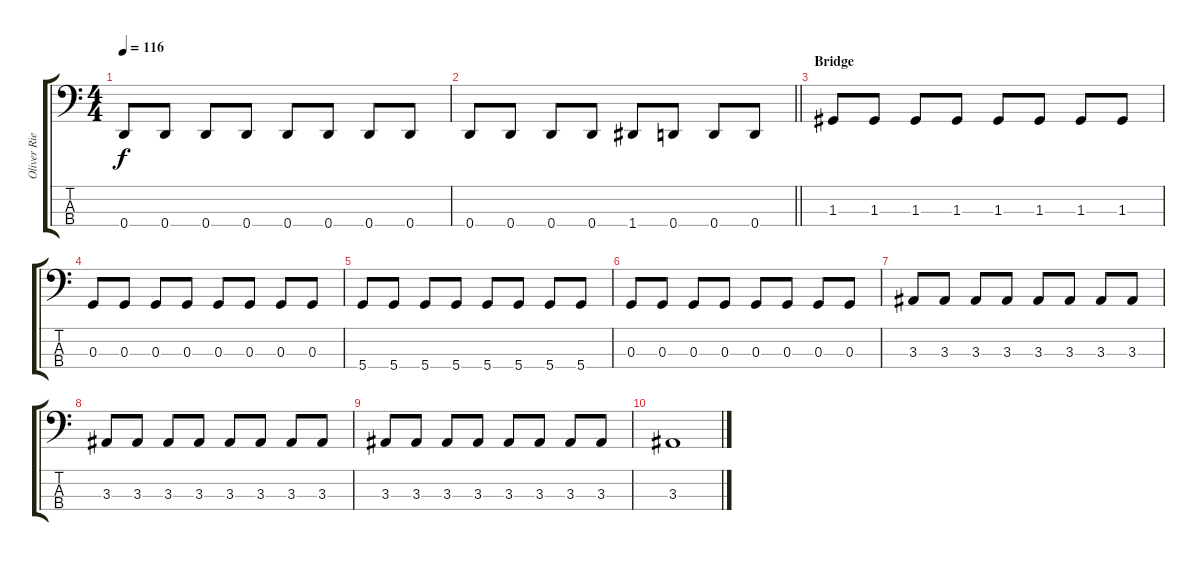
\track ("Oliver Riedel" "Oliver Rie") {instrument electricbassfinger}
\staff {score tabs}
\tuning (F2 C2 G1 D1) {hide}
\ts (4 4)
\tempo 116
\clef f4
\ks c
0.4.8{dy f} 0.4.8 0.4.8 0.4.8 0.4.8 0.4.8 0.4.8 0.4.8 |
\barLineRight lightlight
0.4.8 0.4.8 0.4.8 0.4.8 1.4.8 0.4.8 0.4.8 0.4.8 |
\section ("" "Bridge")
1.3.8 1.3.8 1.3.8 1.3.8 1.3.8 1.3.8 1.3.8 1.3.8 |
0.3.8 0.3.8 0.3.8 0.3.8 0.3.8 0.3.8 0.3.8 0.3.8 |
5.4.8 5.4.8 5.4.8 5.4.8 5.4.8 5.4.8 5.4.8 5.4.8 |
0.3.8 0.3.8 0.3.8 0.3.8 0.3.8 0.3.8 0.3.8 0.3.8 |
3.3.8 3.3.8 3.3.8 3.3.8 3.3.8 3.3.8 3.3.8 3.3.8 |
3.3.8 3.3.8 3.3.8 3.3.8 3.3.8 3.3.8 3.3.8 3.3.8 |
3.3.8 3.3.8 3.3.8 3.3.8 3.3.8 3.3.8 3.3.8 3.3.8 |
3.3.1
